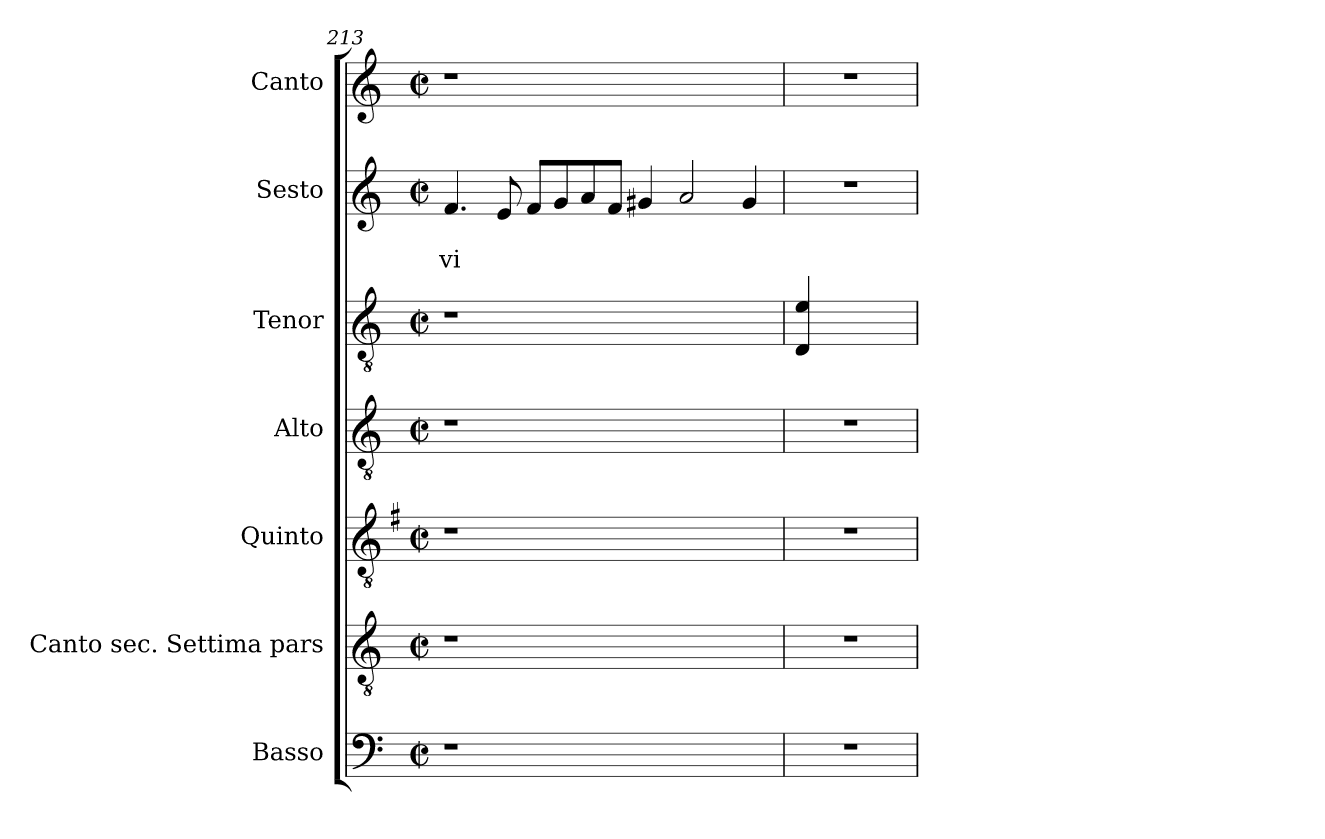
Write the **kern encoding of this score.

**kern	**kern	**kern	**kern	**kern	**kern	**text	**text	**kern
*part7	*part6	*part5	*part4	*part3	*part2	*part2	*part2	*part1
*staff7	*staff6	*staff5	*staff4	*staff3	*staff2	*staff2	*staff2	*staff1
*I"Basso	*I"Canto sec. Settima pars	*I"Quinto	*I"Alto	*I"Tenor	*I"Sesto	*	*	*I"Canto
*	*	*I'Quinto	*I'Alto	*I'Tenor	*I'Sesto	*	*	*I'Canto
*clefF4	*clefGv2	*clefGv2	*clefGv2	*clefGv2	*clefG2	*	*	*clefG2
*k[]	*k[]	*k[f#]	*k[]	*k[]	*k[]	*	*	*k[]
*C:	*C:	*G:	*C:	*C:	*C:	*	*	*C:
*M2/2	*M2/2	*M2/2	*M2/2	*M2/2	*M2/2	*	*	*M2/2
*met(c|)	*met(c|)	*met(c|)	*met(c|)	*met(c|)	*met(c|)	*	*	*met(c|)
=213	=213	=213	=213	=213	=213	=213	=213	=213
!	!	!	!	!	!	!	!LO:LY:b	!
1r	1r	1r	1r	1r	4.f/	.	vi	1r
.	.	.	.	.	8e/	.	.	.
.	.	.	.	.	8f/L	.	.	.
.	.	.	.	.	8g/	.	.	.
.	.	.	.	.	8a/	.	.	.
.	.	.	.	.	8f/J	.	.	.
1ryy	1ryy	1ryy	1ryy	1ryy	4g#X/	.	.	1ryy
.	.	.	.	.	2a/	.	.	.
.	.	.	.	.	4g#/	.	.	.
!!LO:PB:g=z
=214	=214	=214	=214	=214	=214	=214	=214	=214
1r	1r	1r	1r	4D/ 4e/	1r	.	.	1r
.	.	.	.	2.ryy	.	.	.	.
=	=	=	=	=	=	=	=	=
*-	*-	*-	*-	*-	*-	*-	*-	*-
